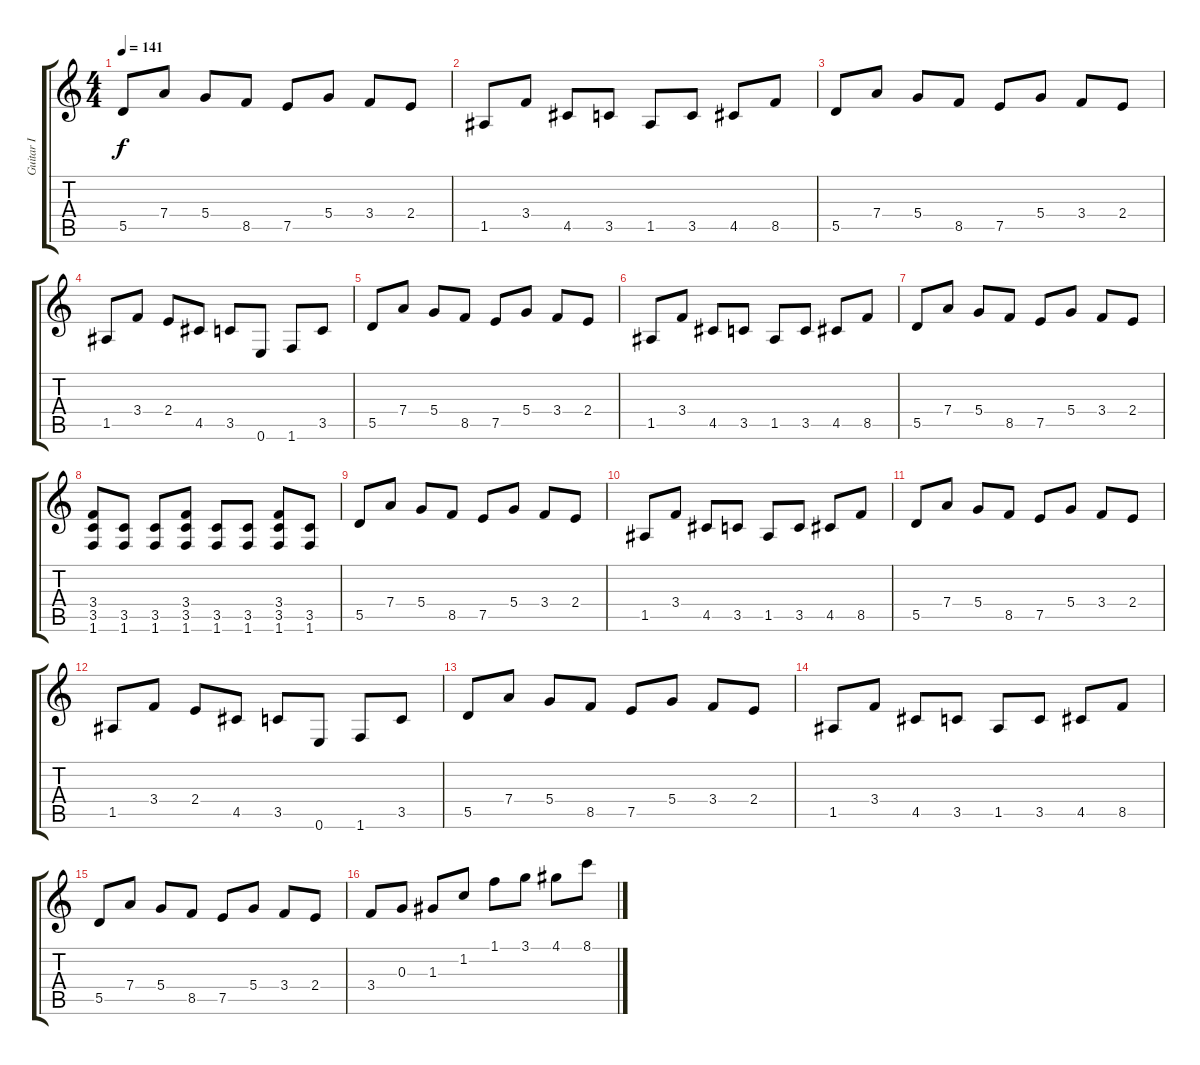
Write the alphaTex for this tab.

\track ("Guitar I" "Guitar I") {instrument distortionguitar}
\staff {score tabs}
\tuning (E4 B3 G3 D3 A2 E2) {hide}
\ts (4 4)
\tempo 141
\clef g2
\ks c
5.5.8{dy f instrument distortionguitar} 7.4.8 5.4.8 8.5.8 7.5.8 5.4.8 3.4.8 2.4.8 |
1.5.8 3.4.8 4.5.8 3.5.8 1.5.8 3.5.8 4.5.8 8.5.8 |
5.5.8 7.4.8 5.4.8 8.5.8 7.5.8 5.4.8 3.4.8 2.4.8 |
1.5.8 3.4.8 2.4.8 4.5.8 3.5.8 0.6.8 1.6.8 3.5.8 |
5.5.8 7.4.8 5.4.8 8.5.8 7.5.8 5.4.8 3.4.8 2.4.8 |
1.5.8 3.4.8 4.5.8 3.5.8 1.5.8 3.5.8 4.5.8 8.5.8 |
5.5.8 7.4.8 5.4.8 8.5.8 7.5.8 5.4.8 3.4.8 2.4.8 |
(3.4 3.5 1.6).8 (3.5 1.6).8 (3.5 1.6).8 (3.4 3.5 1.6).8 (3.5 1.6).8 (3.5 1.6).8 (3.4 3.5 1.6).8 (3.5 1.6).8 |
5.5.8 7.4.8 5.4.8 8.5.8 7.5.8 5.4.8 3.4.8 2.4.8 |
1.5.8 3.4.8 4.5.8 3.5.8 1.5.8 3.5.8 4.5.8 8.5.8 |
5.5.8 7.4.8 5.4.8 8.5.8 7.5.8 5.4.8 3.4.8 2.4.8 |
1.5.8 3.4.8 2.4.8 4.5.8 3.5.8 0.6.8 1.6.8 3.5.8 |
5.5.8 7.4.8 5.4.8 8.5.8 7.5.8 5.4.8 3.4.8 2.4.8 |
1.5.8 3.4.8 4.5.8 3.5.8 1.5.8 3.5.8 4.5.8 8.5.8 |
5.5.8 7.4.8 5.4.8 8.5.8 7.5.8 5.4.8 3.4.8 2.4.8 |
3.4.8 0.3.8 1.3.8 1.2.8 1.1.8 3.1.8 4.1.8 8.1.8
